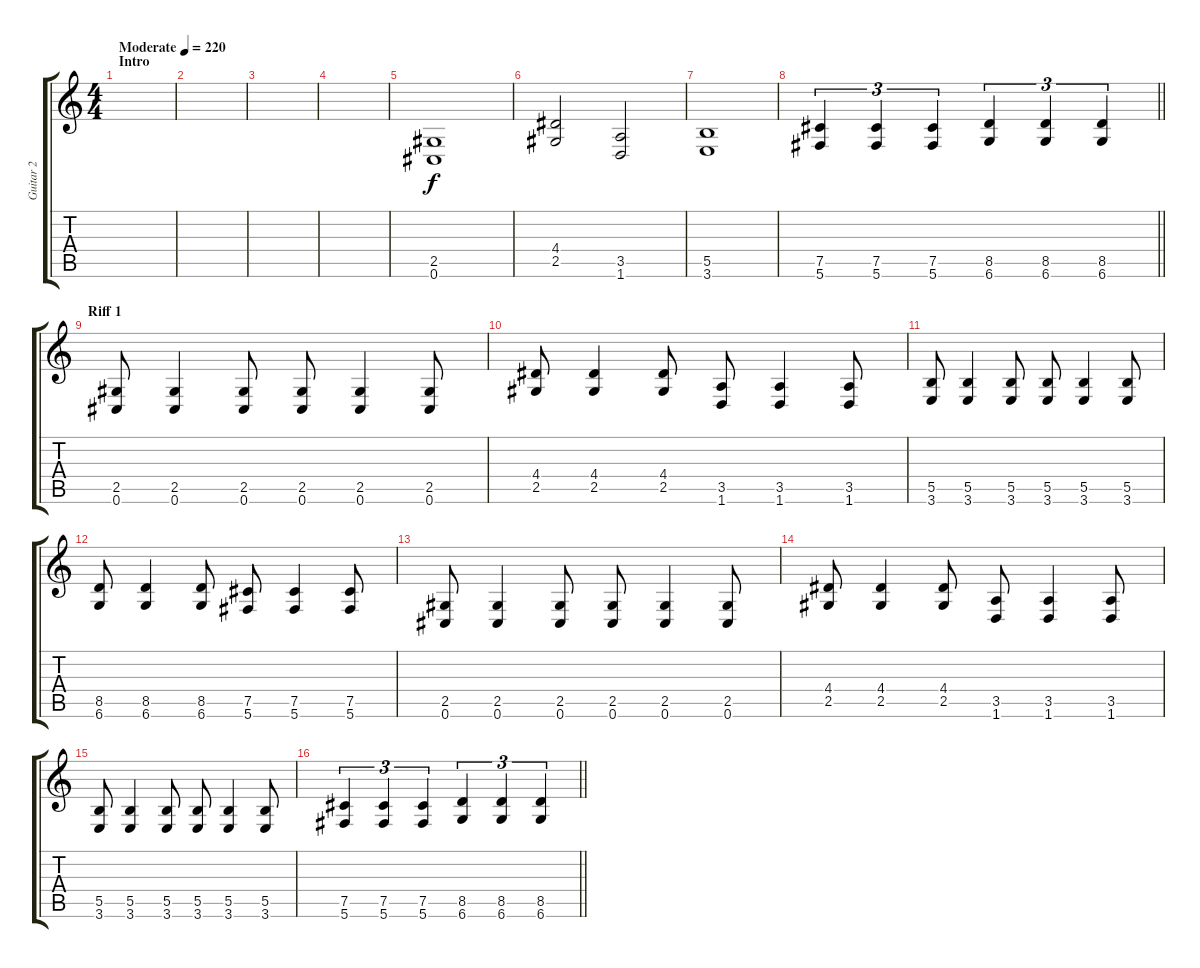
\track ("Guitar 2" "Guitar 2") {instrument distortionguitar}
\staff {score tabs}
\tuning (Db4 Ab3 E3 B2 Gb2 Db2) {hide}
\ts (4 4)
\section ("" "Intro")
\tempo (220 "Moderate")
\clef g2
\ks c
|
|
|
|
(2.5 0.6).1 |
(4.4 2.5).2 (3.5 1.6).2 |
(5.5 3.6).1 |
\barLineRight lightlight
(7.5 5.6).4{tu (3 2)} (7.5 5.6).4{tu (3 2)} (7.5 5.6).4{tu (3 2)} (8.5 6.6).4{tu (3 2)} (8.5 6.6).4{tu (3 2)} (8.5 6.6).4{tu (3 2)} |
\section ("" "Riff 1")
(2.5 0.6).8 (2.5 0.6).4 (2.5 0.6).8 (2.5 0.6).8 (2.5 0.6).4 (2.5 0.6).8 |
(4.4 2.5).8 (4.4 2.5).4 (4.4 2.5).8 (3.5 1.6).8 (3.5 1.6).4 (3.5 1.6).8 |
(5.5 3.6).8 (5.5 3.6).4 (5.5 3.6).8 (5.5 3.6).8 (5.5 3.6).4 (5.5 3.6).8 |
(8.5 6.6).8 (8.5 6.6).4 (8.5 6.6).8 (7.5 5.6).8 (7.5 5.6).4 (7.5 5.6).8 |
(2.5 0.6).8 (2.5 0.6).4 (2.5 0.6).8 (2.5 0.6).8 (2.5 0.6).4 (2.5 0.6).8 |
(4.4 2.5).8 (4.4 2.5).4 (4.4 2.5).8 (3.5 1.6).8 (3.5 1.6).4 (3.5 1.6).8 |
(5.5 3.6).8 (5.5 3.6).4 (5.5 3.6).8 (5.5 3.6).8 (5.5 3.6).4 (5.5 3.6).8 |
\barLineRight lightlight
(7.5 5.6).4{tu (3 2)} (7.5 5.6).4{tu (3 2)} (7.5 5.6).4{tu (3 2)} (8.5 6.6).4{tu (3 2)} (8.5 6.6).4{tu (3 2)} (8.5 6.6).4{tu (3 2)}
